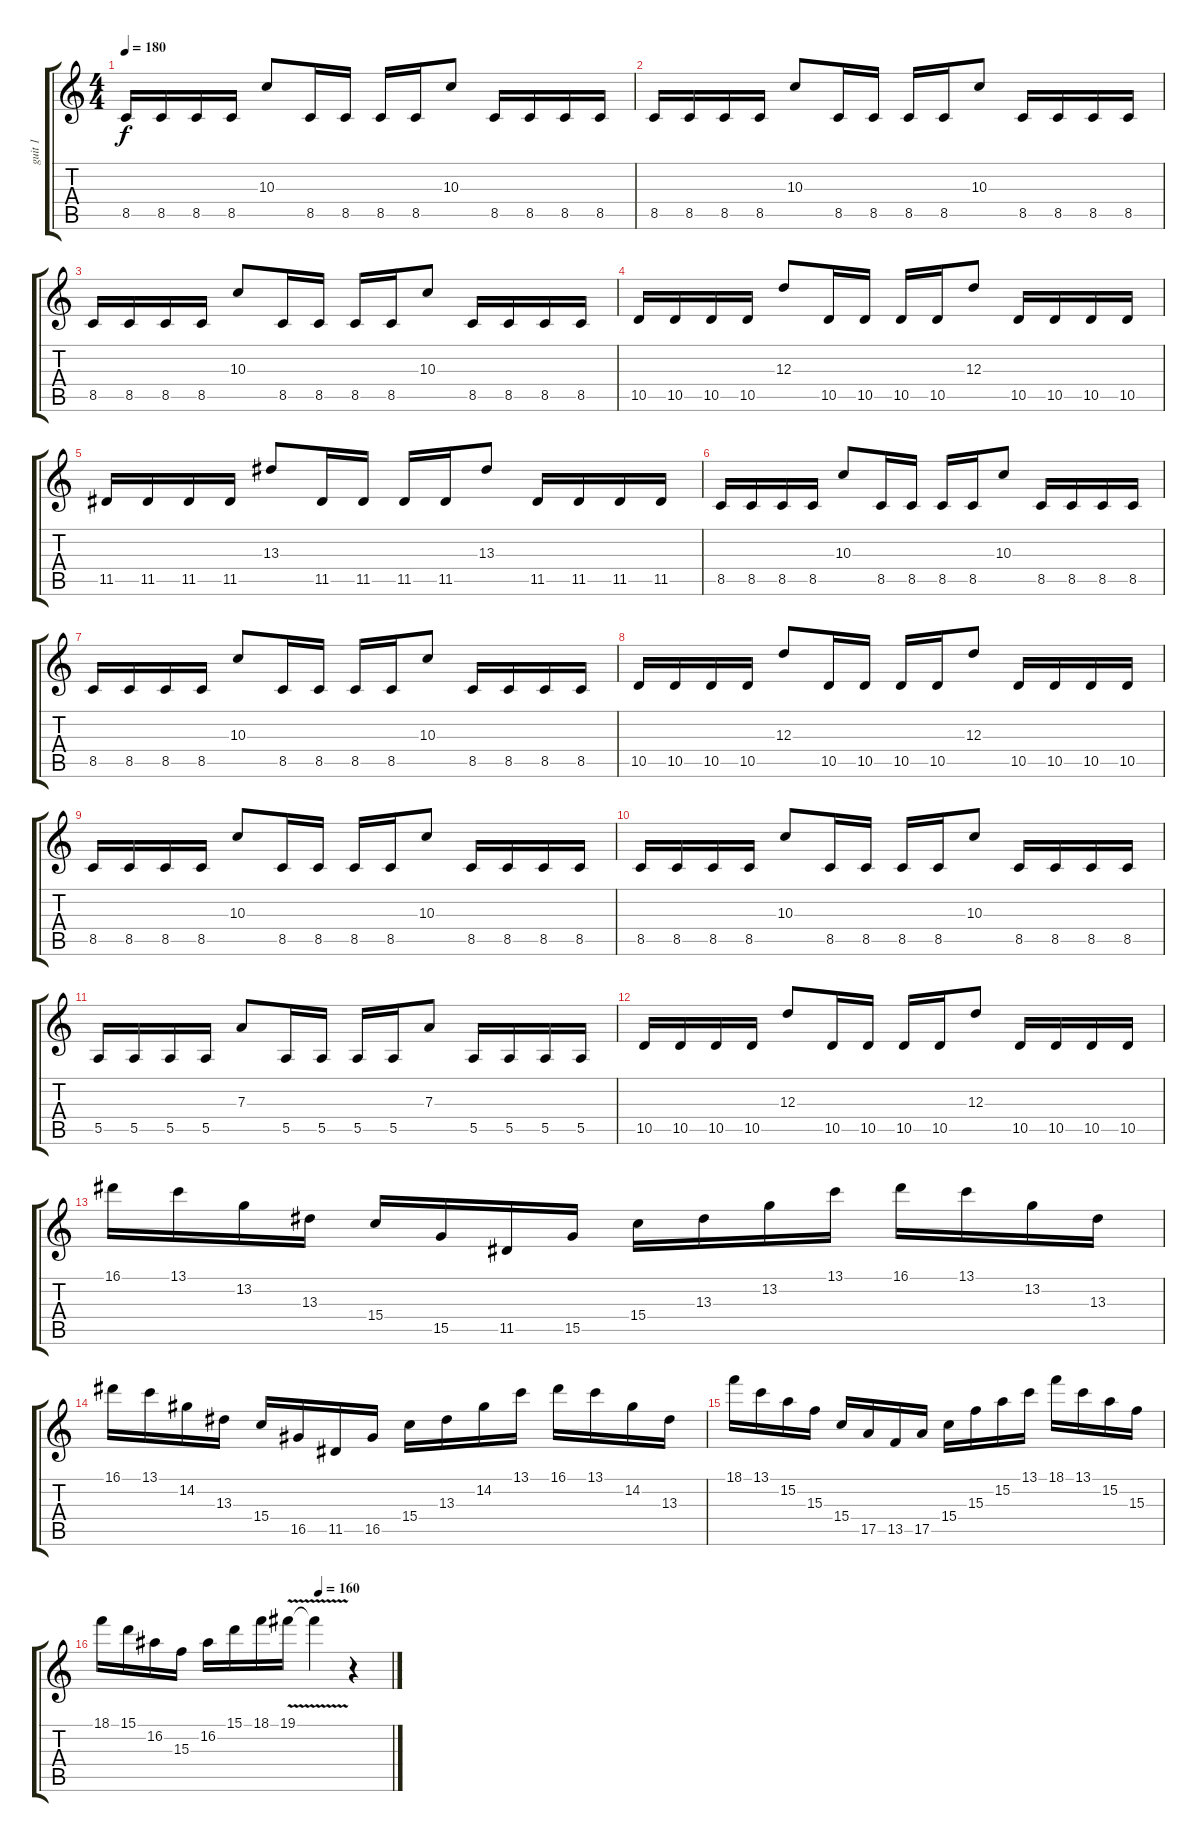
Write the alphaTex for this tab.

\track ("guit 1" "guit 1") {instrument distortionguitar}
\staff {score tabs}
\tuning (B3 Gb3 D3 A2 E2 B1) {hide}
\ts (4 4)
\tempo 180
\clef g2
\ks c
8.5.16{dy f} 8.5.16 8.5.16 8.5.16 10.3.8 8.5.16 8.5.16 8.5.16 8.5.16 10.3.8 8.5.16 8.5.16 8.5.16 8.5.16 |
8.5.16 8.5.16 8.5.16 8.5.16 10.3.8 8.5.16 8.5.16 8.5.16 8.5.16 10.3.8 8.5.16 8.5.16 8.5.16 8.5.16 |
8.5.16 8.5.16 8.5.16 8.5.16 10.3.8 8.5.16 8.5.16 8.5.16 8.5.16 10.3.8 8.5.16 8.5.16 8.5.16 8.5.16 |
10.5.16 10.5.16 10.5.16 10.5.16 12.3.8 10.5.16 10.5.16 10.5.16 10.5.16 12.3.8 10.5.16 10.5.16 10.5.16 10.5.16 |
11.5.16 11.5.16 11.5.16 11.5.16 13.3.8 11.5.16 11.5.16 11.5.16 11.5.16 13.3.8 11.5.16 11.5.16 11.5.16 11.5.16 |
8.5.16 8.5.16 8.5.16 8.5.16 10.3.8 8.5.16 8.5.16 8.5.16 8.5.16 10.3.8 8.5.16 8.5.16 8.5.16 8.5.16 |
8.5.16 8.5.16 8.5.16 8.5.16 10.3.8 8.5.16 8.5.16 8.5.16 8.5.16 10.3.8 8.5.16 8.5.16 8.5.16 8.5.16 |
10.5.16 10.5.16 10.5.16 10.5.16 12.3.8 10.5.16 10.5.16 10.5.16 10.5.16 12.3.8 10.5.16 10.5.16 10.5.16 10.5.16 |
8.5.16 8.5.16 8.5.16 8.5.16 10.3.8 8.5.16 8.5.16 8.5.16 8.5.16 10.3.8 8.5.16 8.5.16 8.5.16 8.5.16 |
8.5.16 8.5.16 8.5.16 8.5.16 10.3.8 8.5.16 8.5.16 8.5.16 8.5.16 10.3.8 8.5.16 8.5.16 8.5.16 8.5.16 |
5.5.16 5.5.16 5.5.16 5.5.16 7.3.8 5.5.16 5.5.16 5.5.16 5.5.16 7.3.8 5.5.16 5.5.16 5.5.16 5.5.16 |
10.5.16 10.5.16 10.5.16 10.5.16 12.3.8 10.5.16 10.5.16 10.5.16 10.5.16 12.3.8 10.5.16 10.5.16 10.5.16 10.5.16 |
16.1.16 13.1.16 13.2.16 13.3.16 15.4.16 15.5.16 11.5.16 15.5.16 15.4.16 13.3.16 13.2.16 13.1.16 16.1.16 13.1.16 13.2.16 13.3.16 |
16.1.16 13.1.16 14.2.16 13.3.16 15.4.16 16.5.16 11.5.16 16.5.16 15.4.16 13.3.16 14.2.16 13.1.16 16.1.16 13.1.16 14.2.16 13.3.16 |
18.1.16 13.1.16 15.2.16 15.3.16 15.4.16 17.5.16 13.5.16 17.5.16 15.4.16 15.3.16 15.2.16 13.1.16 18.1.16 13.1.16 15.2.16 15.3.16 |
\tempo (160 0.75)
18.1.16 15.1.16 16.2.16 15.3.16 16.2.16 15.1.16 18.1.16 19.1{v}.16 19.1{t}.4 r.4
